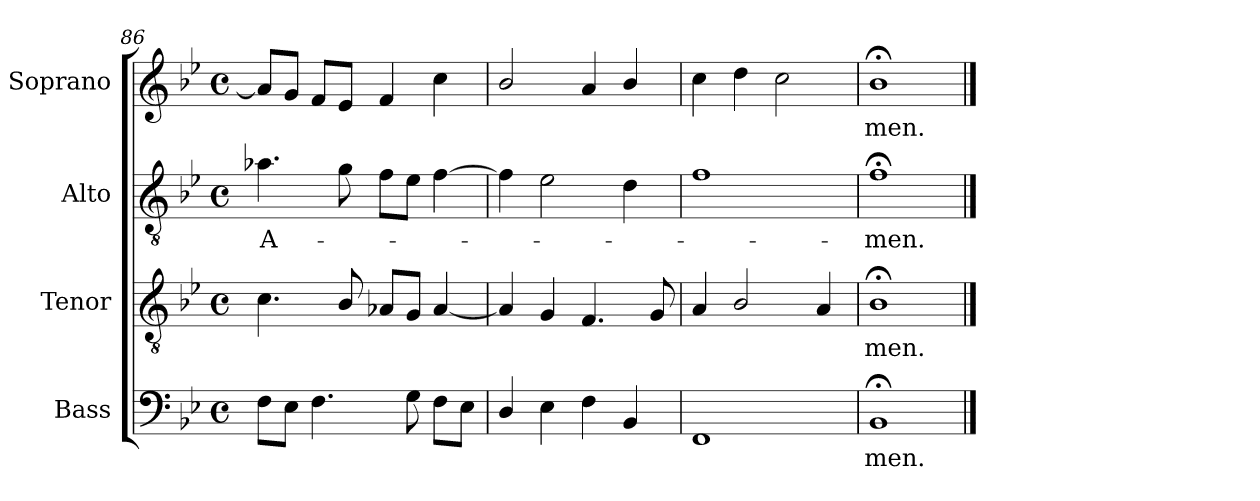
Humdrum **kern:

**kern	**text	**kern	**text	**kern	**text	**kern	**text
*part4	*part4	*part3	*part3	*part2	*part2	*part1	*part1
*staff4	*staff4	*staff3	*staff3	*staff2	*staff2	*staff1	*staff1
*I"Bass	*	*I"Tenor	*	*I"Alto	*	*I"Soprano	*
*I'B.	*	*I'T.	*	*I'A.	*	*I'S.	*
!!LO:LB:g=z
*clefF4	*	*clefGv2	*	*clefGv2	*	*clefG2	*
*	*	*ITrd7c12	*	*ITrd7c12	*	*	*
*k[b-e-]	*	*k[b-e-]	*	*k[b-e-]	*	*k[b-e-]	*
*B-:	*	*B-:	*	*B-:	*	*B-:	*
*M4/4	*	*M4/4	*	*M4/4	*	*M4/4	*
*met(c)	*	*met(c)	*	*met(c)	*	*met(c)	*
=86	=86	=86	=86	=86	=86	=86	=86
!	!	!	!	!	!LO:LY:b:color=#000000	!	!
8Fi\L	.	4.Ci\	.	4.A-Xi\	A-	8a-i/L]	.
8E-i\J	.	.	.	.	.	8gi/J	.
4.Fi\	.	.	.	.	.	8fi/L	.
.	.	8BB-i/	.	8Gi\	.	8e-i/J	.
.	.	8AA-Xi/L	.	8Fi\L	.	4fi/	.
8Gi\	.	8GGi/J	.	8E-i\J	.	.	.
8Fi\L	.	[4AA-i/	.	[4Fi\	.	4cci\	.
8E-i\J	.	.	.	.	.	.	.
=87	=87	=87	=87	=87	=87	=87	=87
4Di/	.	4AA-i/]	.	4Fi\]	.	2b-i/	.
4E-i\	.	4GGi/	.	2E-i\	.	.	.
4Fi\	.	4.FFi/	.	.	.	4ai/	.
4BB-i/	.	.	.	4Di\	.	4b-i/	.
.	.	8GGi/	.	.	.	.	.
=88	=88	=88	=88	=88	=88	=88	=88
1FFi	.	4AAi/	.	1Fi	.	4cci\	.
.	.	2BB-i/	.	.	.	4ddi\	.
.	.	.	.	.	.	2cci\	.
.	.	4AAi/	.	.	.	.	.
=89	=89	=89	=89	=89	=89	=89	=89
!	!LO:LY:b:color=#000000	!	!	!	!	!	!
!	!	!	!LO:LY:b:color=#000000	!	!	!	!
!	!	!	!	!	!LO:LY:b:color=#000000	!	!
!	!	!	!	!	!	!	!LO:LY:b:color=#000000
1BB-;i	-men.	1BB-;i	-men.	1F;i	-men.	1b-;i	-men.
==	==	==	==	==	==	==	==
*-	*-	*-	*-	*-	*-	*-	*-
